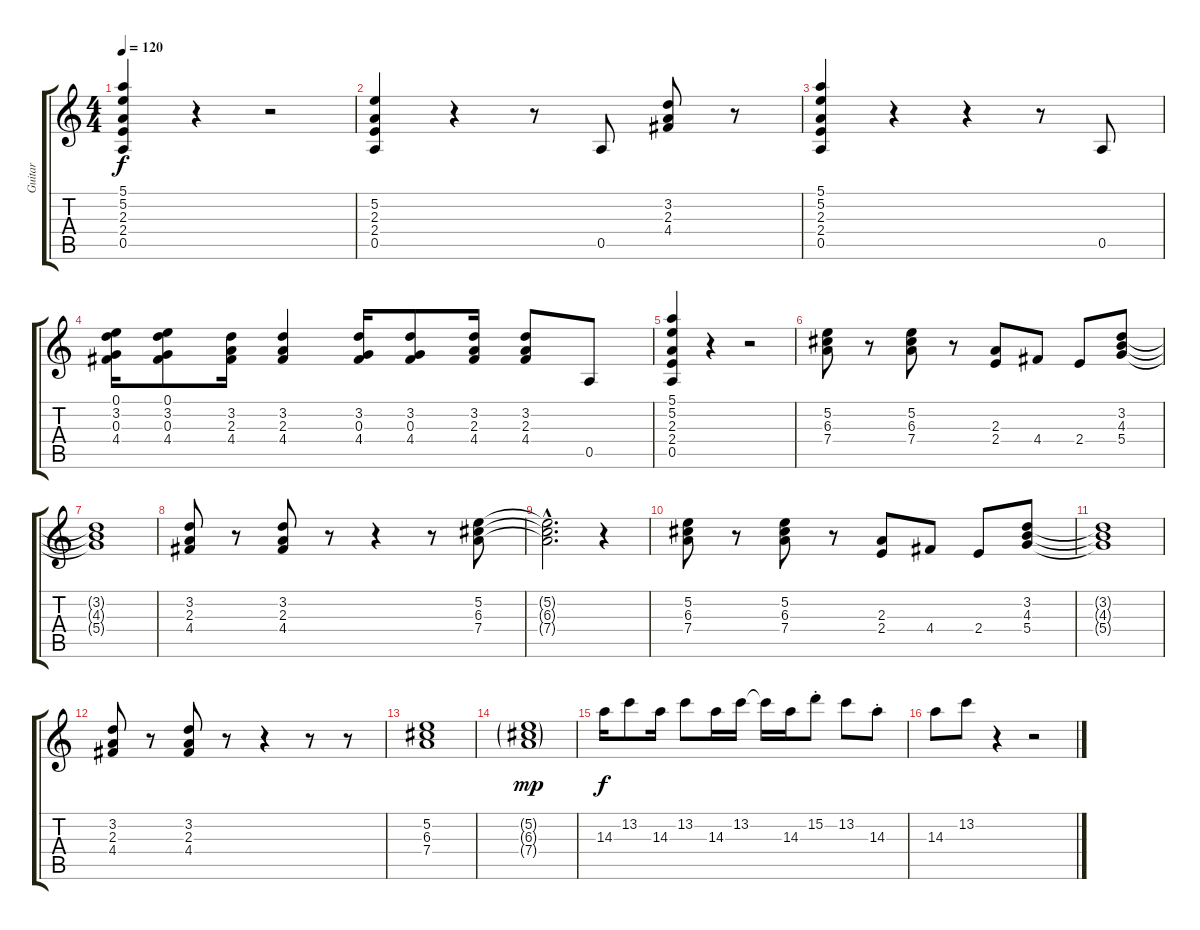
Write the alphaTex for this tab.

\track ("Guitar" "Guitar") {instrument distortionguitar}
\staff {score tabs}
\tuning (E4 B3 G3 D3 A2 E2) {hide}
\ts (4 4)
\tempo 120
\clef g2
\ks c
(5.1 5.2 2.3 2.4 0.5).4{dy f} r.4 r.2 |
(5.2 2.3 2.4 0.5).4 r.4 r.8 0.5.8 (3.2 2.3 4.4).8 r.8 |
(5.1 5.2 2.3 2.4 0.5).4 r.4 r.4 r.8 0.5.8 |
(0.1 3.2 0.3 4.4).16 (0.1 3.2 0.3 4.4).8 (3.2 2.3 4.4).16 (3.2 2.3 4.4).4 (3.2 0.3 4.4).16 (3.2 0.3 4.4).8 (3.2 2.3 4.4).16 (3.2 2.3 4.4).8 0.5.8 |
(5.1 5.2 2.3 2.4 0.5).4 r.4 r.2 |
(5.2 6.3 7.4).8 r.8 (5.2 6.3 7.4).8 r.8 (2.3 2.4).8 4.4.8 2.4.8 (3.2 4.3 5.4).8 |
(3.2{t} 4.3{t} 5.4{t}).1 |
(3.2 2.3 4.4).8 r.8 (3.2 2.3 4.4).8 r.8 r.4 r.8 (5.2 6.3 7.4).8 |
(5.2{hac t} 6.3{hac t} 7.4{hac t}).2{d} r.4 |
(5.2 6.3 7.4).8 r.8 (5.2 6.3 7.4).8 r.8 (2.3 2.4).8 4.4.8 2.4.8 (3.2 4.3 5.4).8 |
(3.2{t} 4.3{t} 5.4{t}).1 |
(3.2 2.3 4.4).8 r.8 (3.2 2.3 4.4).8 r.8 r.4 r.8 r.8 |
(5.2 6.3 7.4).1 |
(5.2{g} 6.3{g} 7.4{g}).1{dy mp} |
14.3.16{dy f} 13.2.8 14.3.16 13.2.8 14.3.16 13.2.16 13.2{t}.16 14.3.16 15.2{st}.8 13.2.8 14.3{st}.8 |
14.3.8 13.2.8 r.4 r.2
